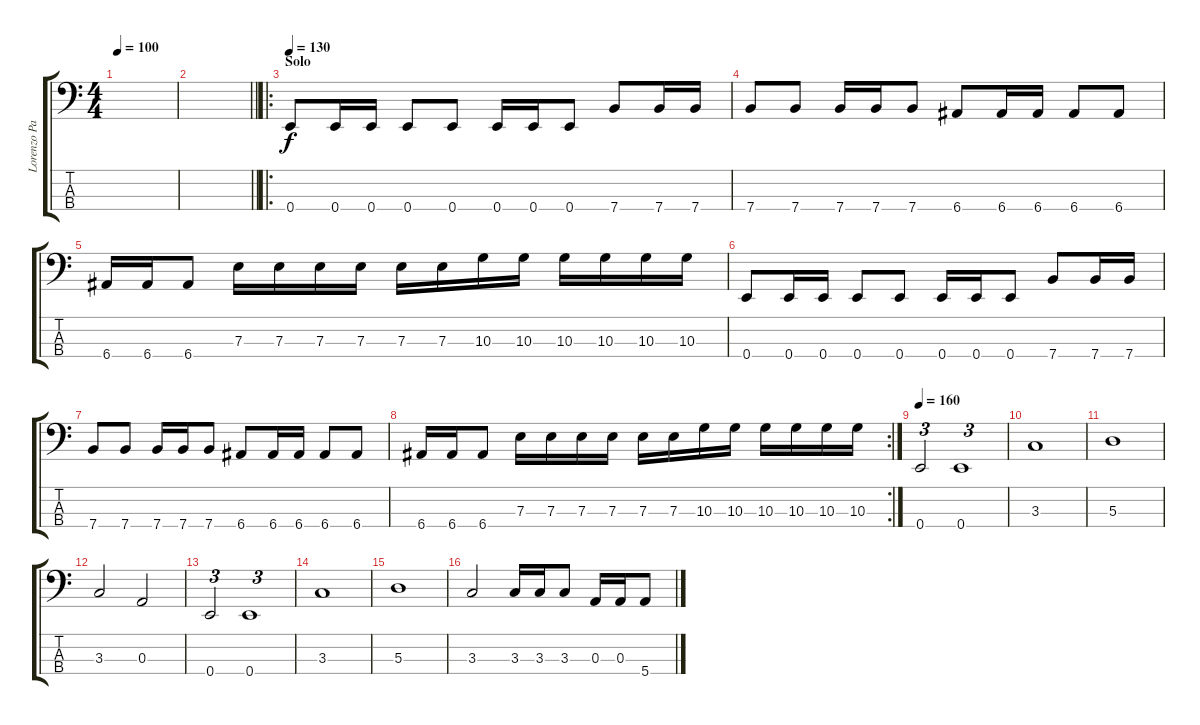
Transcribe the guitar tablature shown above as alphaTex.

\track ("Lorenzo Partida" "Lorenzo Pa") {instrument electricbassfinger}
\staff {score tabs}
\tuning (G2 D2 A1 E1) {hide}
\ts (4 4)
\tempo 100
\clef f4
\ks c
|
\barLineRight lightlight
|
\ro
\section ("" "Solo")
\tempo 130
0.4.8 0.4.16 0.4.16 0.4.8 0.4.8 0.4.16 0.4.16 0.4.8 7.4.8 7.4.16 7.4.16 |
7.4.8 7.4.8 7.4.16 7.4.16 7.4.8 6.4.8 6.4.16 6.4.16 6.4.8 6.4.8 |
6.4.16 6.4.16 6.4.8 7.3.16 7.3.16 7.3.16 7.3.16 7.3.16 7.3.16 10.3.16 10.3.16 10.3.16 10.3.16 10.3.16 10.3.16 |
0.4.8 0.4.16 0.4.16 0.4.8 0.4.8 0.4.16 0.4.16 0.4.8 7.4.8 7.4.16 7.4.16 |
7.4.8 7.4.8 7.4.16 7.4.16 7.4.8 6.4.8 6.4.16 6.4.16 6.4.8 6.4.8 |
\rc 2
6.4.16 6.4.16 6.4.8 7.3.16 7.3.16 7.3.16 7.3.16 7.3.16 7.3.16 10.3.16 10.3.16 10.3.16 10.3.16 10.3.16 10.3.16 |
\tempo 160
0.4.2{tu (3 2)} 0.4.1{tu (3 2)} |
3.3.1 |
5.3.1 |
3.3.2 0.3.2 |
0.4.2{tu (3 2)} 0.4.1{tu (3 2)} |
3.3.1 |
5.3.1 |
3.3.2 3.3.16 3.3.16 3.3.8 0.3.16 0.3.16 5.4{ss}.8
